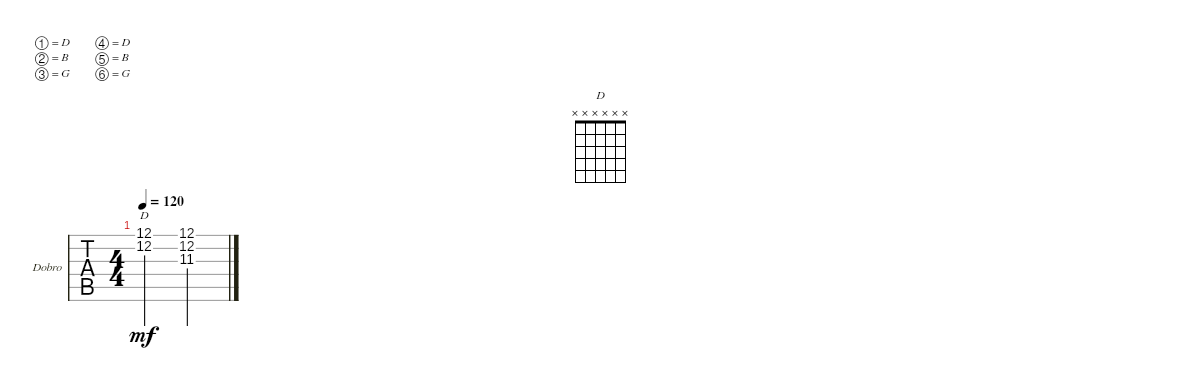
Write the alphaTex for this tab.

\defaultSystemsLayout 4
\bracketExtendMode groupsimilarinstruments
\firstSystemTrackNameOrientation horizontal
\otherSystemsTrackNameOrientation horizontal
\track ("Dobro" "Dobro") {instrument electricguitarjazz}
\staff {tabs}
\tuning (D4 B3 G3 D3 B2 G2)
\chord ("D" x x x x x x)
\ts (4 4)
\tempo 120
\clef g2
\ks c
(12.1 12.2).2{ch "D" dy mf} (12.1 12.2 11.3).2
